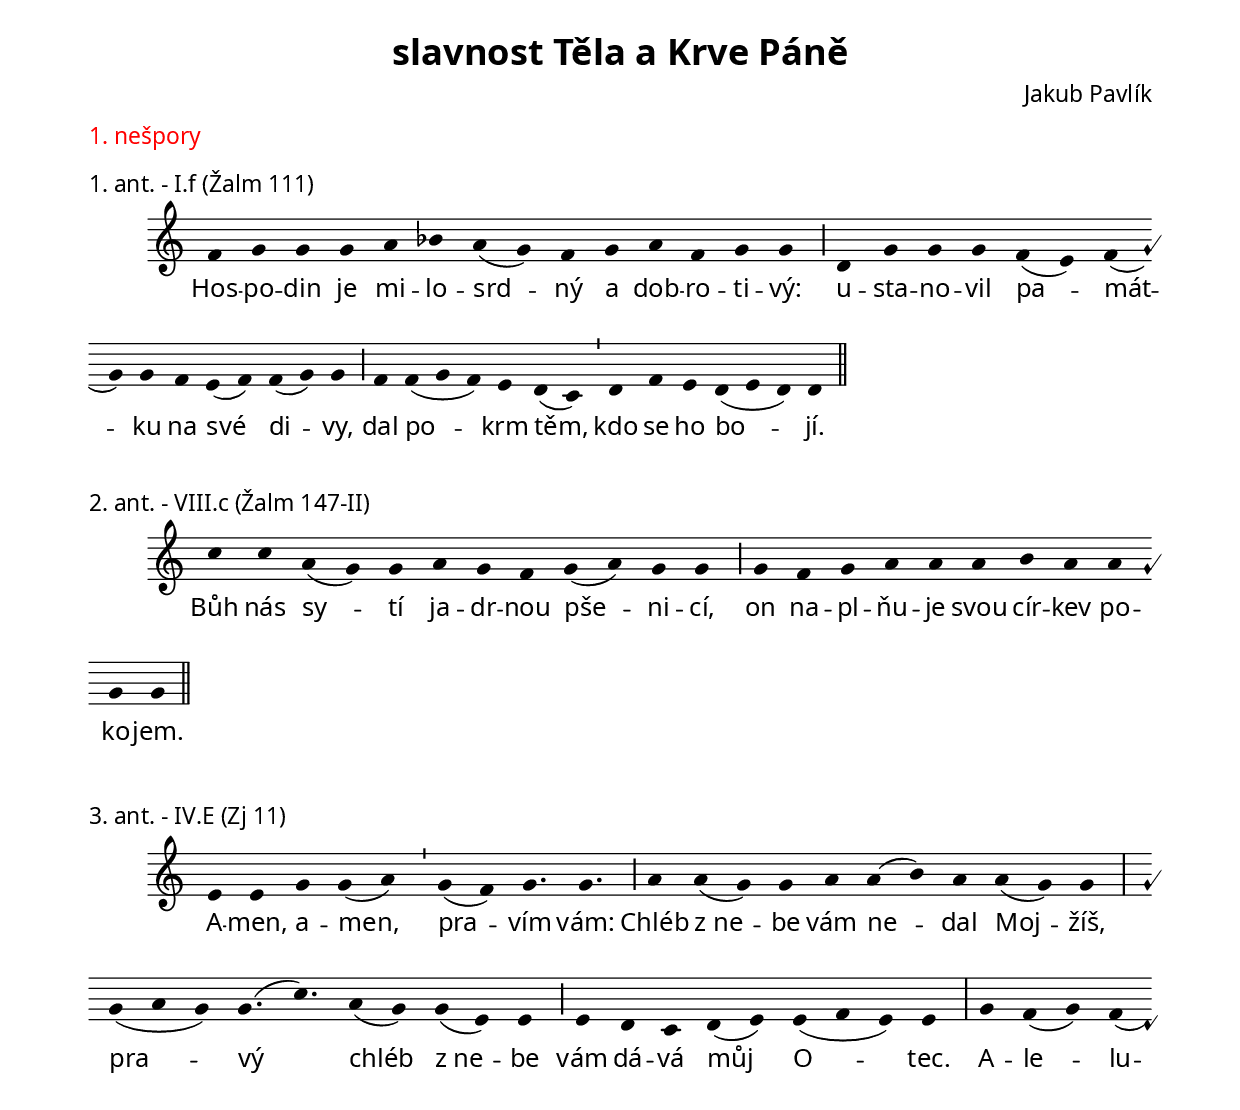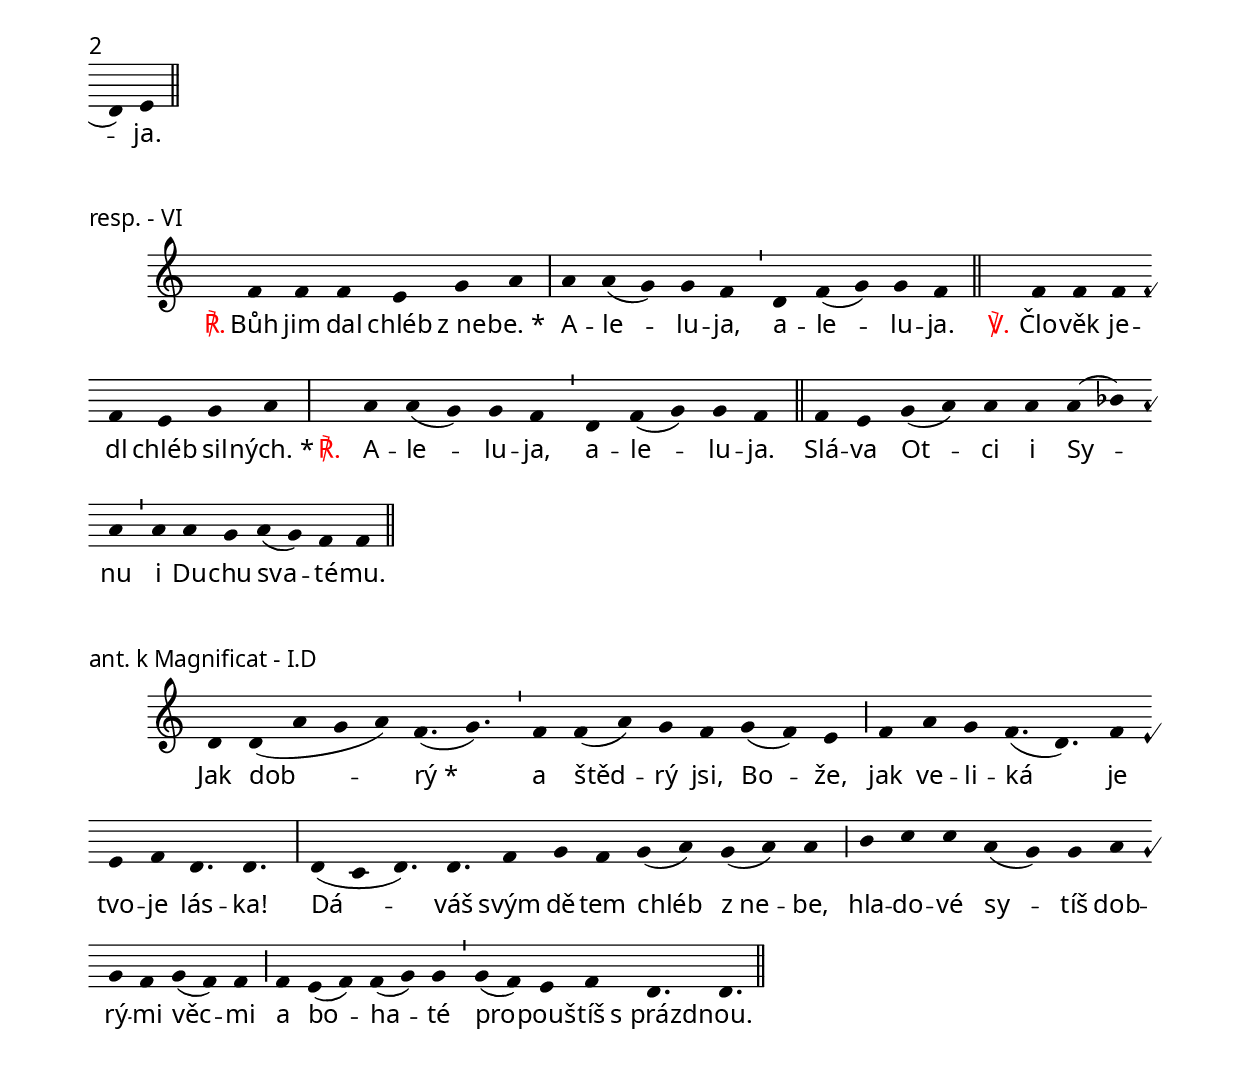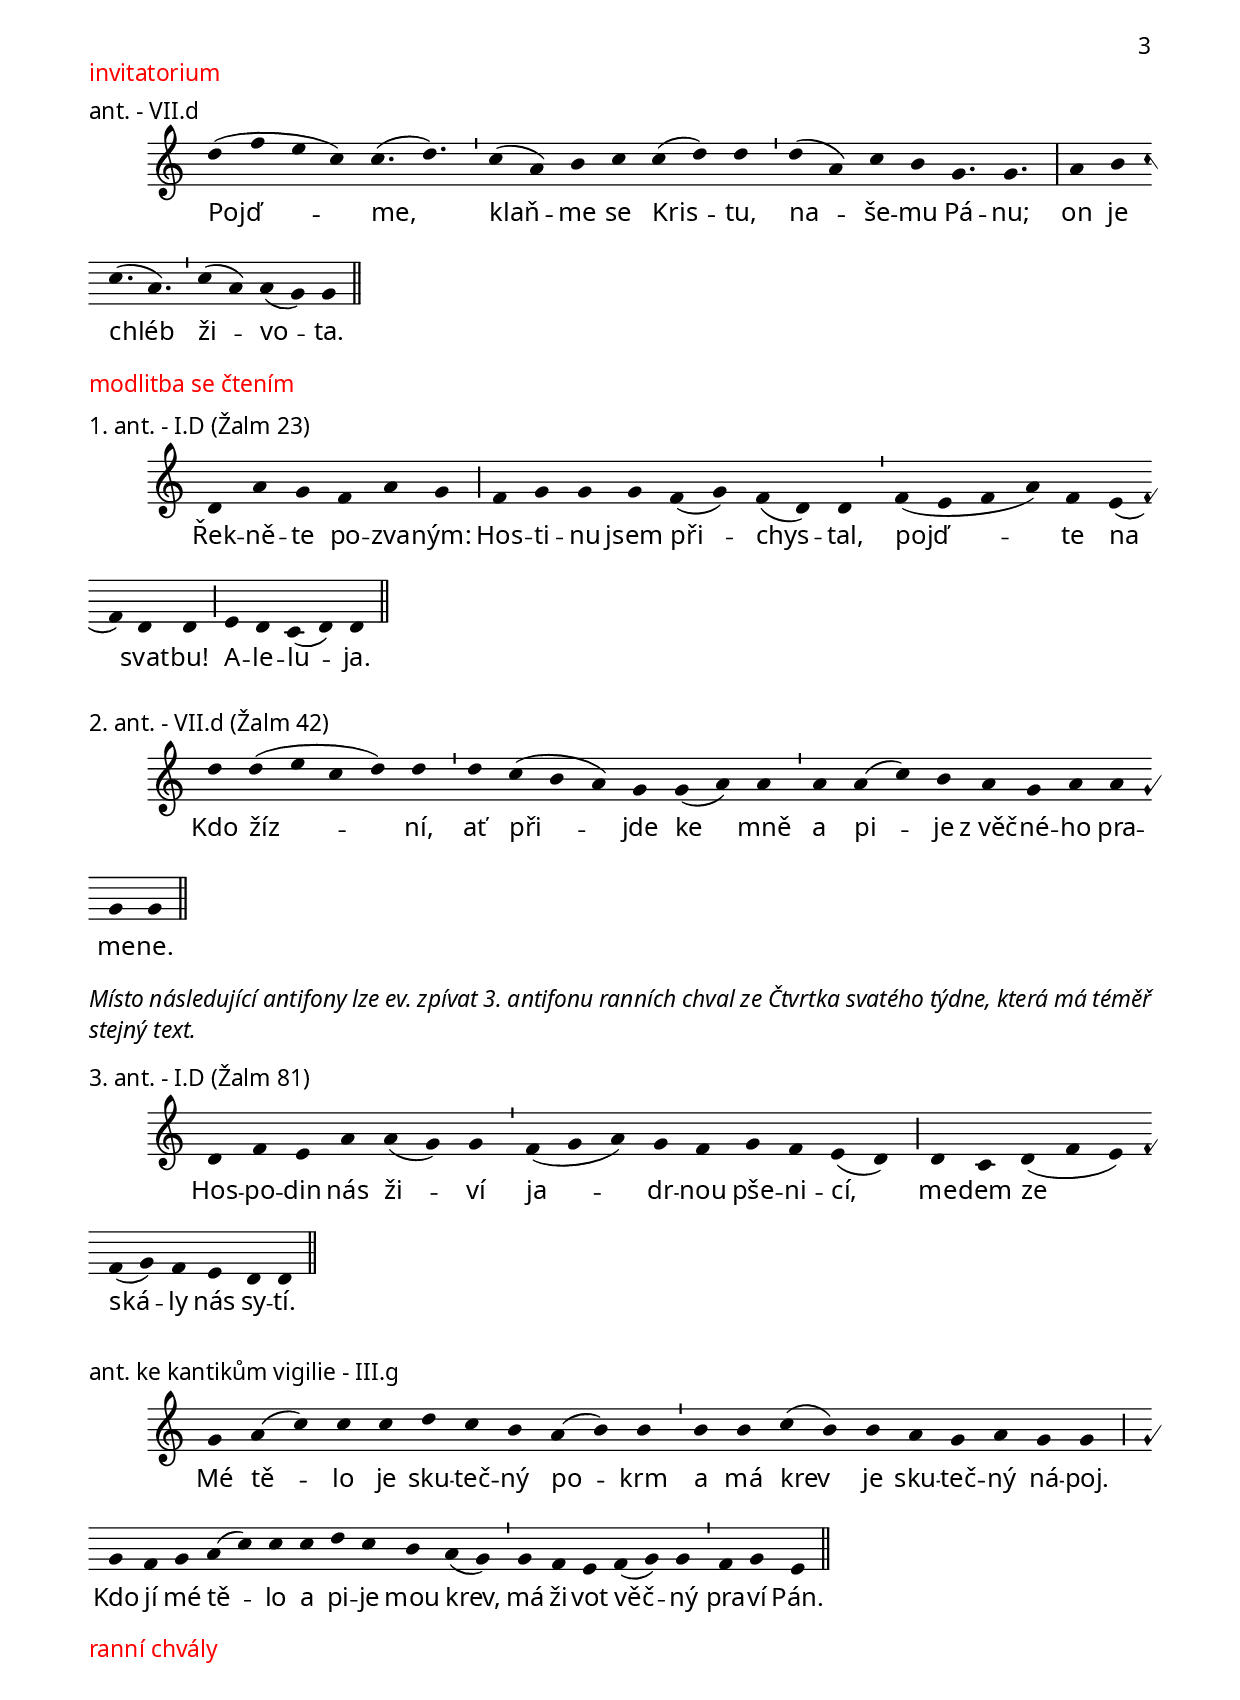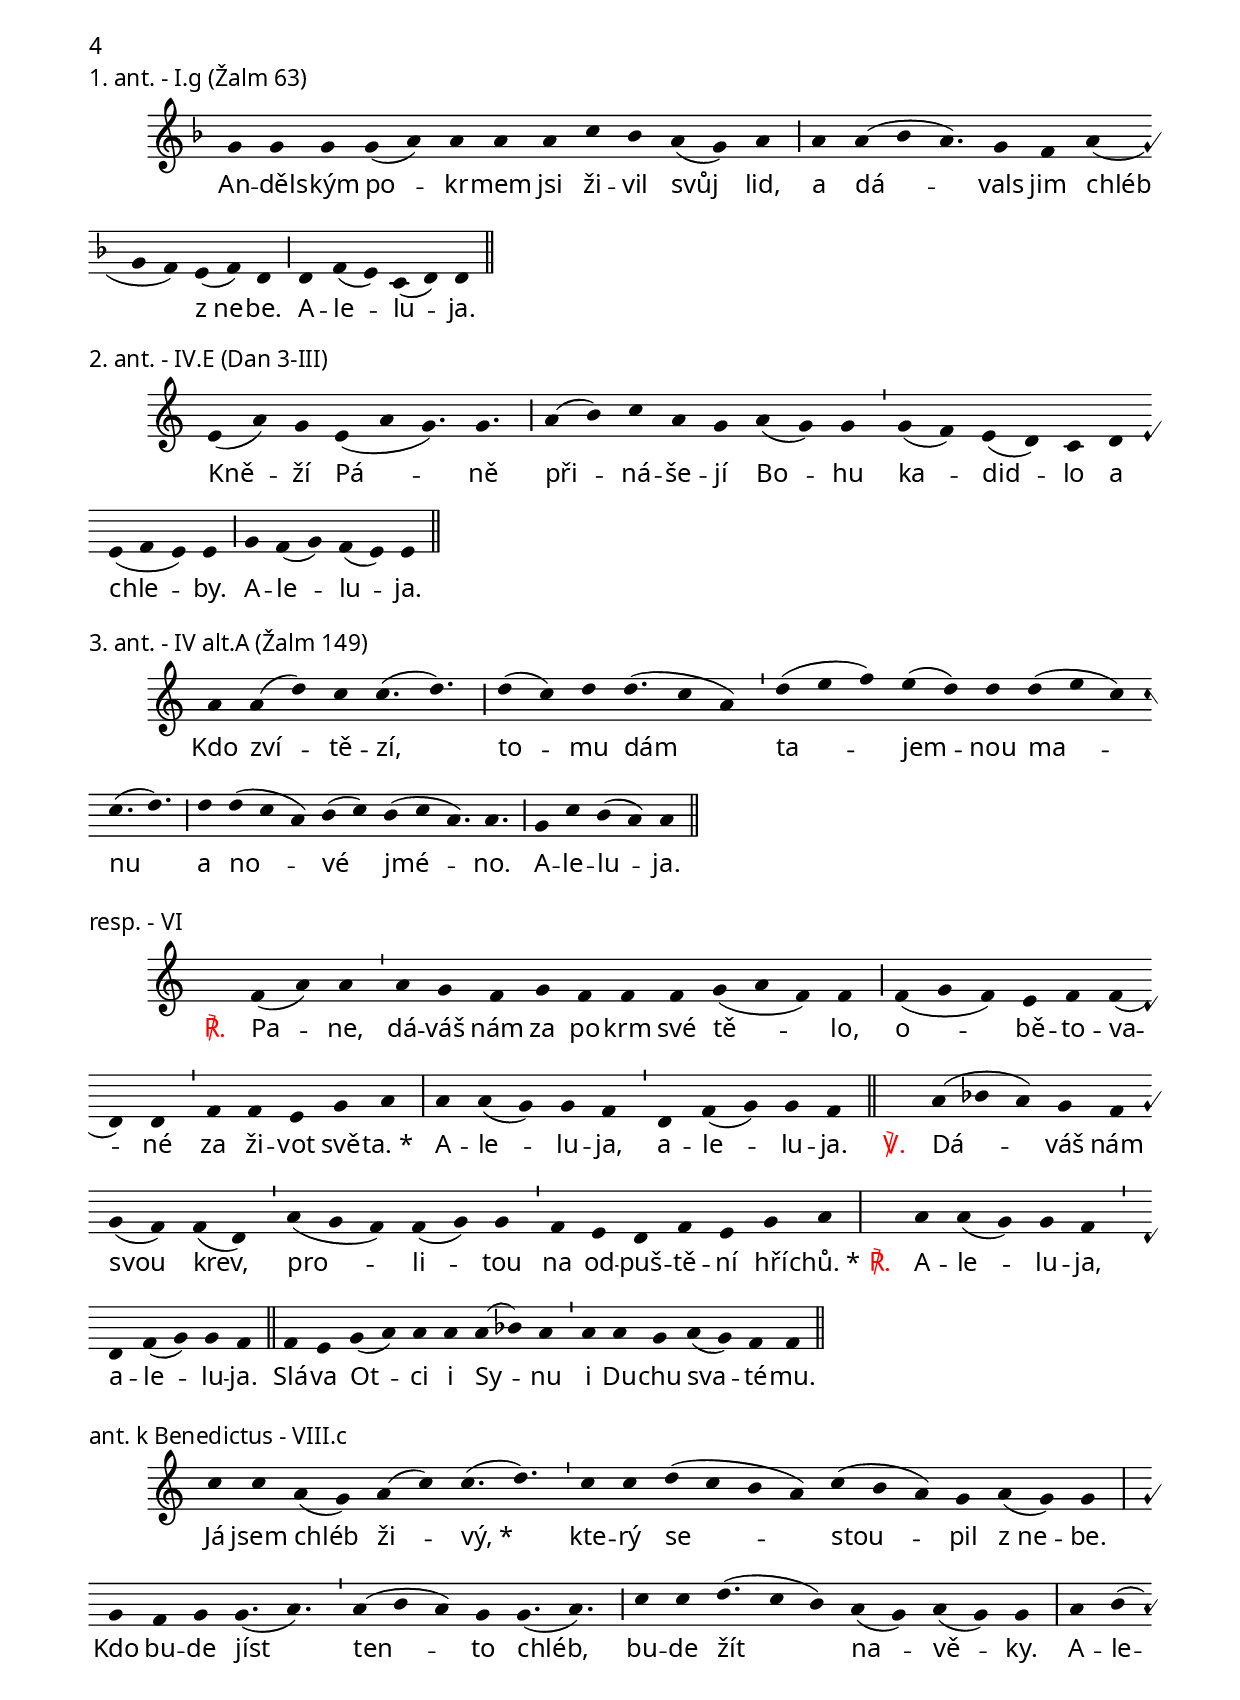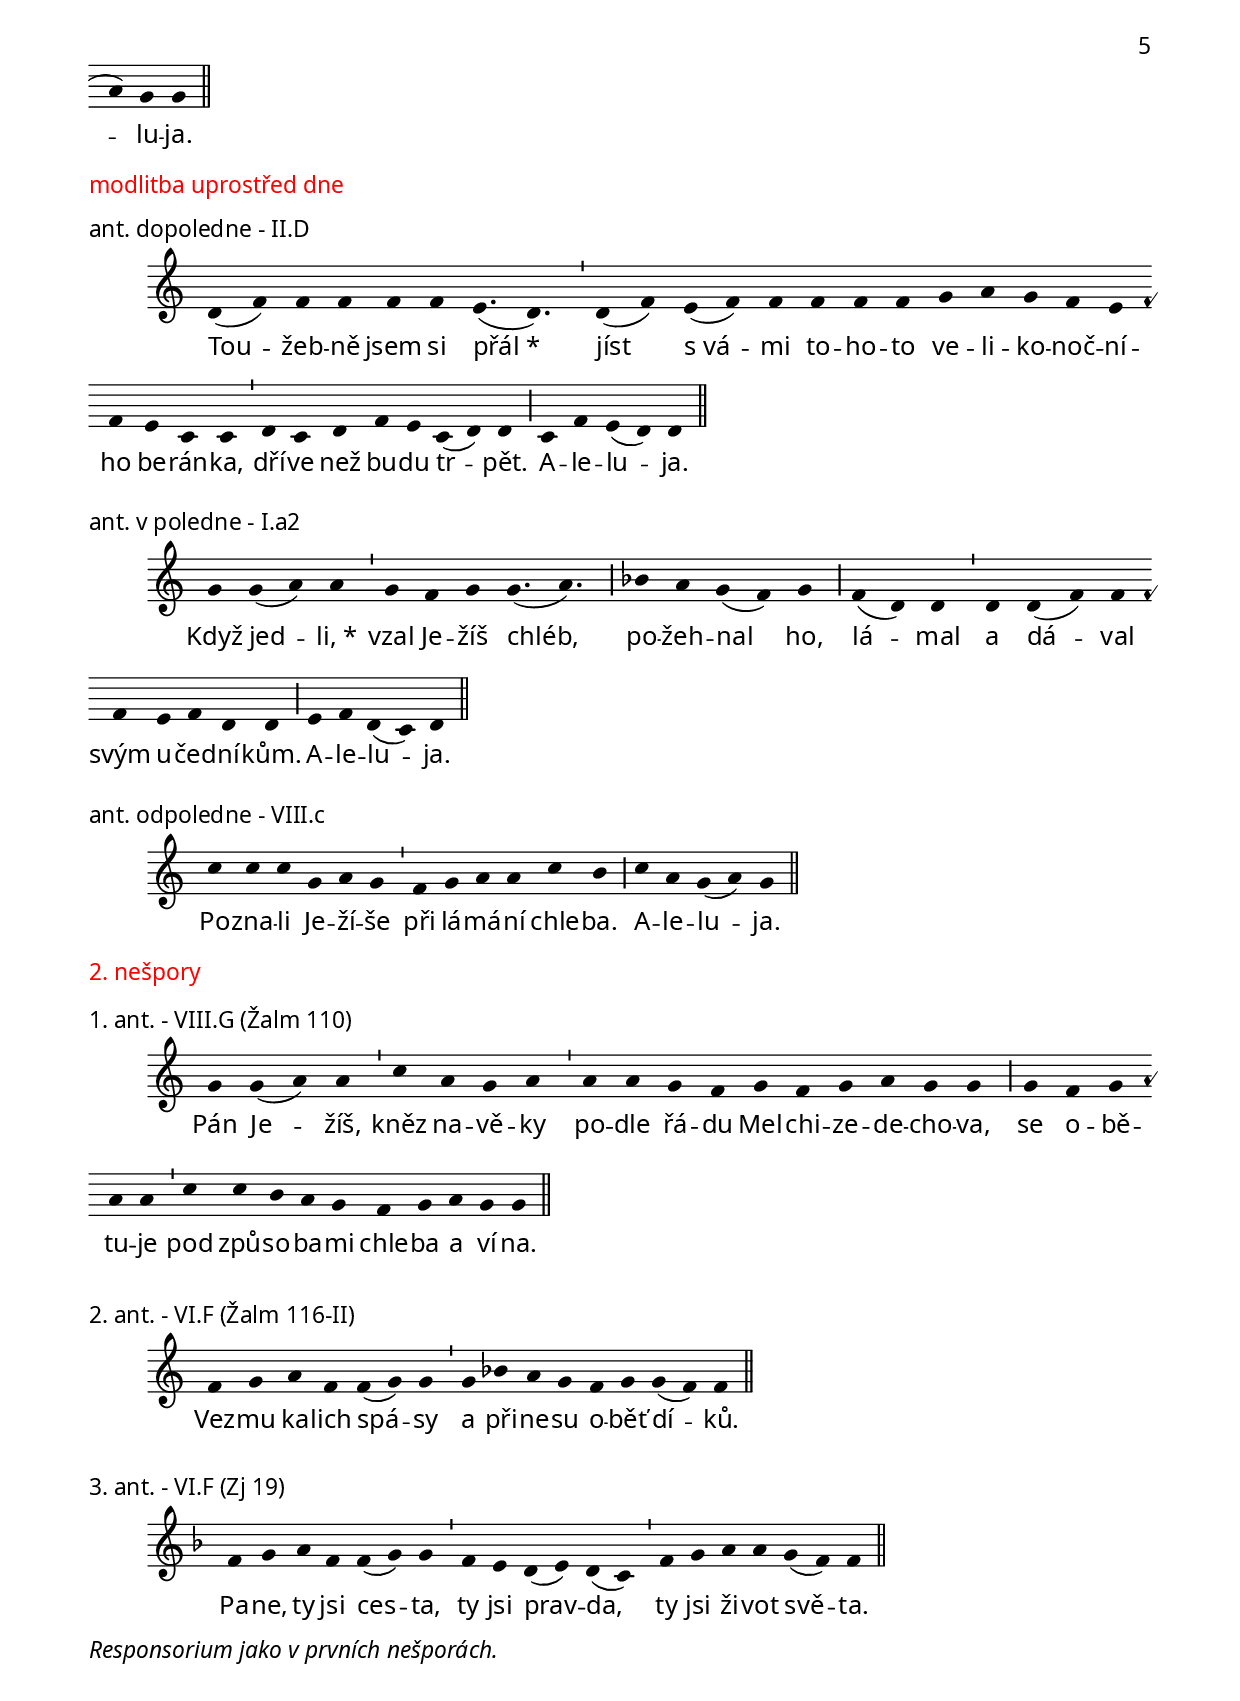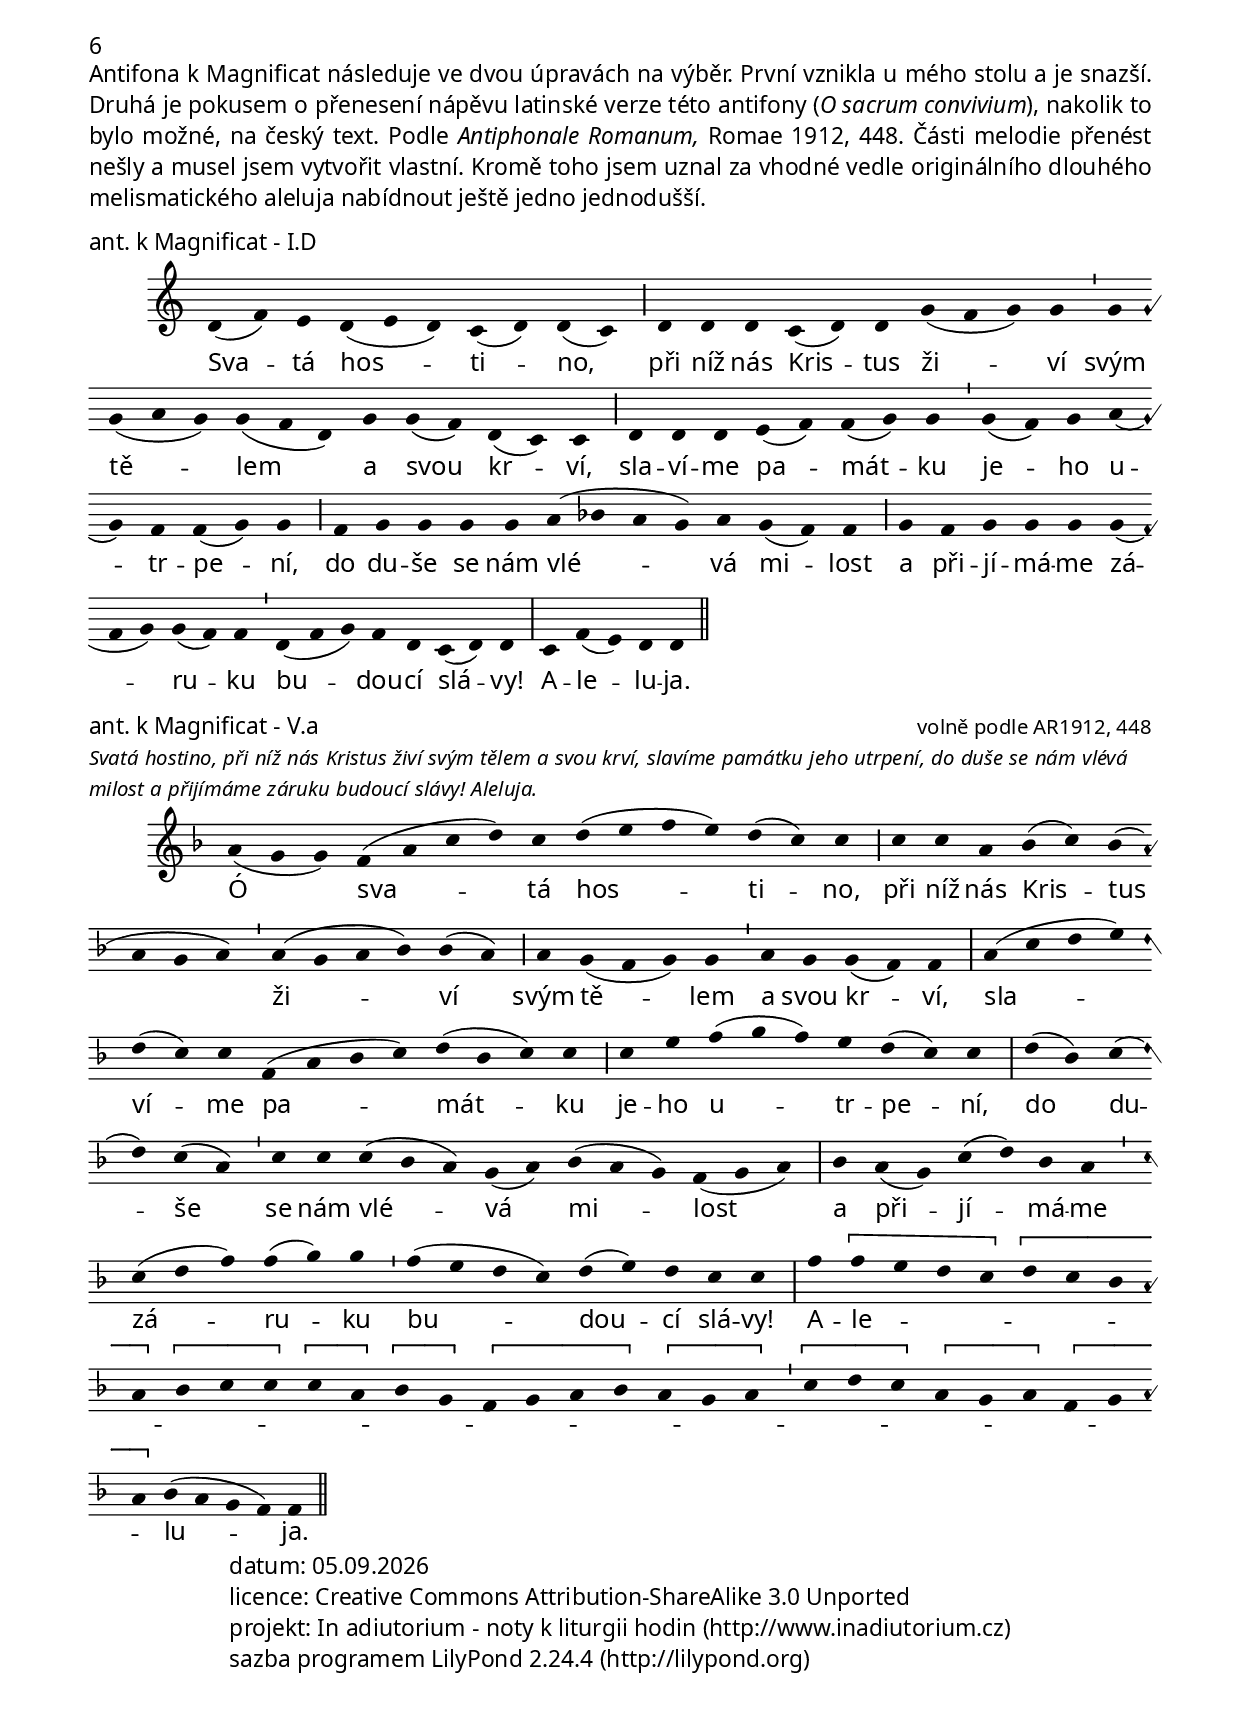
\version "2.18.0"

\header {
  title = "slavnost Těla a Krve Páně"
  composer = "Jakub Pavlík"
}

\include "spolecne.ly"
\include "dilyresponsorii.ly"

\markup {\nadpisHodinka {"1. nešpory"}}

\score {
  \relative c' {
    \choralniRezim
    f g g g a4 bes a( g) f g a f g g \barMaior
    d g g g f( e) f( g) g f e( f) f( g) g \barMaior
    f f( g f) e d( c) \barMin d f e d( e d) d \barFinalis
  }
  \addlyrics {
    Hos -- po -- din je mi -- lo -- srd -- ný a dob -- ro -- ti -- vý:
    u -- sta -- no -- vil pa -- mát -- ku na své di -- vy,
    dal po -- krm těm, kdo se ho bo -- jí.
  }
  \header {
    quid = "1. ant."
    modus = "I"
    differentia = "f"
    psalmus = "Žalm 111"
    id = "1ne-a1"
    piece = \markup {\sestavTitulek}
  }
}

\score {
  \relative c'' {
    \choralniRezim
    c4 c a( g) g a g f g( a) g g \barMaior
    g f g a a a b a a g g \barFinalis
  }
  \addlyrics {
    Bůh nás sy -- tí ja -- dr -- nou pše -- ni -- cí,
    on na -- pl -- ňu -- je svou cír -- kev po -- ko -- jem.
  }
  \header {
    quid = "2. ant."
    modus = "VIII"
    differentia = "c"
    psalmus = "Žalm 147-II"
    id = "1ne-a2"
    piece = \markup {\sestavTitulek}
  }
}

\score {
  \relative c' {
    \choralniRezim
    e4 e g g( a) \barMin g( f) g4. g \barMaior
    a4 a( g) g a a( b) a a( g) g \barMax
    g( a g) g4.( c) a4( g) g( e) e \barMaior
    e d c d( e) e( f e) e \barMax
    g f( g) f( d) e \barFinalis
  }
  \addlyrics {
    A -- men, a -- men, pra -- vím vám:
    Chléb z_ne -- be vám ne -- dal Moj -- žíš,
    pra -- vý chléb z_ne -- be vám dá -- vá můj O -- tec.
    A -- le -- lu -- ja.
  }
  \header {
    quid = "3. ant."
    modus = "IV"
    differentia = "E"
    psalmus = "Zj 11"
    id = "1ne-a3"
    piece = \markup {\sestavTitulek}
  }
}

\score {
  \relative c' {
    \choralniRezim

    % R
    \neviditelna f
    f4 f f e g a \barMax
    \respVIalelujaResponsum \barFinalis
    % V
    \neviditelna f
    f4 f f f e g a \barMax
    % R
    \neviditelna a
    \respVIalelujaResponsum \barFinalis
    % Slava
    \respVIalelujaDoxologie \barFinalis
  }
  \addlyrics {
    \Response Bůh jim dal chléb z_ne -- be._*
    A -- le -- lu -- ja, a -- le -- lu -- ja.
    \Verse Člo -- věk je -- dl chléb sil -- ných._*
    \Response A -- le -- lu -- ja, a -- le -- lu -- ja.
    \textRespDoxologie
  }
  \header {
    quid = "resp."
    modus = "VI"
    id = "1ne-resp"
    piece = \markup {\sestavTitulekResp}
  }
}

\score {
  \relative c' {
    \choralniRezim
    d4 d( a' g a) f4.( g) \barMin f4 f( a) g f g( f) e \barMaior
    f a g f4.( d) f4 e f d4. d \barMax

    d4( c d4.) d f4 g f g( a) g( a) a \barMaior
    b c c a( g) g a g f g( f) f \barMaior
    f e( f) f( g) g \barMin g( f) e f d4. d \barFinalis
  }
  \addlyrics {
    Jak dob -- rý_* a štěd -- rý jsi, Bo -- že,
    jak ve -- li -- ká je tvo -- je lás -- ka!

    Dá -- váš svým dě -- tem chléb z_ne -- be,
    hla -- do -- vé sy -- tíš dob -- rý -- mi věc -- mi
    a bo -- ha -- té pro -- pouš -- tíš s_prázd -- nou.
  }
  \header {
    quid = "ant. k Magnificat"
    modus = "I"
    differentia = "D"
    psalmus = ""
    id = "1ne-amag"
    piece = \markup {\sestavTitulekBezZalmu}
  }
}

\pageBreak % ZLOM

\markup {\nadpisHodinka {"invitatorium"}}

\score {
  \relative c'' {
    \choralniRezim
    d4( f e c) c4.( d) \barMin
    c4( a) b c c( d) d \barMin
    d4( a) c b g4. g \barMax
    a4 b c4.( a) \barMin c4( a) a( g) g \barFinalis
  }
  \addlyrics {
    Pojď -- me, klaň -- me se Kris -- tu, na -- še -- mu Pá -- nu;
    on je chléb ži -- vo -- ta.
  }
  \header {
    quid = "ant."
    modus = "VII"
    differentia = "d"
    psalmus = ""
    id = "invit"
    piece = \markup {\sestavTitulekBezZalmu}
  }
}

\markup {\nadpisHodinka {"modlitba se čtením"}}

\score {
  \relative c' {
    \choralniRezim
    d4 a' g f a g \barMaior
    f g g g f( g) f( d) d \barMin
    f( e f a) f e( f) d d \barMaior
    e d c( d) d \barFinalis
  }
  \addlyrics {
    Řek -- ně -- te po -- zva -- ným:
    Hos -- ti -- nu jsem při -- chys -- tal,
    pojď -- te na svat -- bu!
    A -- le -- lu -- ja.
  }
  \header {
    quid = "1. ant."
    modus = "I"
    differentia = "D"
    psalmus = "Žalm 23"
    placet = "část _pojďte ..._ na předchozí co do spádu úplně dobře nenavazuje."
    id = "mc-a1"
    piece = \markup {\sestavTitulek}
  }
}

\score {
  \relative c'' {
    \choralniRezim
    d d( e c d) d \barMin
    d c( b a) g g( a) a \barMin
    a a( c) b a g a a g g \barFinalis
  }
  \addlyrics {
    Kdo žíz -- ní,
    ať při -- jde ke mně
    a pi -- je z_věč -- né -- ho pra -- me -- ne.
  }
  \header {
    quid = "2. ant."
    modus = "VII"
    differentia = "d"
    psalmus = "Žalm 42"
    fial = "mezidobi_nejsvsrdce.ly#rch-a1?cast, upravena"
    placet = "se závěrem si zkusit trochu pohrát"
    id = "mc-a2"
    piece = \markup {\sestavTitulek}
  }
}

\markup\justify\italic{
  Místo následující antifony lze ev. zpívat
  3. antifonu ranních chval ze Čtvrtka svatého týdne,
  která má téměř stejný text.
}

\score {
  \relative c' {
    \choralniRezim
    d4 f e a a( g) g \barMin f( g a) g f g f e( d) \barMaior
    d c d( f e) f( g) f e d d \barFinalis
  }
  \addlyrics {
    Hos -- po -- din nás ži -- ví ja -- dr -- nou pše -- ni -- cí,
    me -- dem ze ská -- ly nás sy -- tí.
  }
  \header {
    quid = "3. ant."
    modus = "I"
    differentia = "D"
    psalmus = "Žalm 81"
    id = "mc-a3"
    notitia = "snadno by se dala textově a hudebně sjednotit s jednou
    již existující skupinou textově příbuzných antifon, ale záměrně jsem to neudělal"
    piece = \markup {\sestavTitulek}
  }
}

\score {
  \relative c'' {
    \choralniRezim
    g4 a( c) c c d c b a( b) b \barMin
    b b c( b) b a g a g g \barMaior
    g f g a( c) c c d c b a( g) \barMin
    g f e f( g) g \barMin
    f g e \barFinalis
  }
  \addlyrics {
    Mé tě -- lo je sku -- teč -- ný po -- krm
    a má krev je sku -- teč -- ný ná -- poj.
    Kdo jí mé tě -- lo a pi -- je mou krev,
    má ži -- vot věč -- ný
    pra -- ví Pán.
  }
  \header {
    quid = "ant. ke kantikům vigilie"
    modus = "III"
    differentia = "g"
    psalmus = ""
    fial = "antifony/mezidobi_nedeleB_11_20.ly#ne20b-rch-ben?zacatek"
    id = "mc-avig"
    piece = \markup {\sestavTitulekBezZalmu}
  }
}

\markup {\nadpisHodinka {"ranní chvály"}}

\score {
  \relative c'' {
    \choralniRezim
    \key f \major
    g4 g g g( a) a a a c bes a( g) a \barMaior
    a a( bes a4.) g4 f a( g f) e( f) d \barMaior
    d f( e) c( d) d \barFinalis
  }
  \addlyrics {
    An -- děl -- ským po -- kr -- mem jsi ži -- vil svůj lid,
    a dá -- vals jim chléb z_ne -- be.
    A -- le -- lu -- ja.
  }
  \header {
    quid = "1. ant."
    modus = "I"
    differentia = "g"
    psalmus = "Žalm 63"
    id = "rch-a1"
    piece = \markup {\sestavTitulek}
  }
}

\score {
  \relative c' {
    \choralniRezim
    e4( a) g e( a g4.) g \barMaior
    a4( b) c a g a( g) g \barMin
    g( f) e( d) c d e( f e) e \barMaior
    g f( g) f( e) e \barFinalis
  }
  \addlyrics {
    Kně -- ží Pá -- ně
    při -- ná -- še -- jí Bo -- hu ka -- did -- lo a chle -- by.
    A -- le -- lu -- ja.
  }
  \header {
    quid = "2. ant."
    modus = "IV"
    differentia = "E"
    psalmus = "Dan 3-III"
    id = "rch-a2"
    piece = \markup {\sestavTitulek}
  }
}

\score {
  \relative c'' {
    \choralniRezim
    a4 a( d) c c4.( d) \barMaior
    d4( c) d d4.( c4 a) \barMin d( e f) e( d) d d( e c) c4.( d) \barMaior
    d4 d( c a) b( c) b( c a4.) a \barMaior
    g4 c b( a) a \barFinalis
  }
  \addlyrics {
    Kdo zví -- tě -- zí,
    to -- mu dám ta -- jem -- nou ma -- nu
    a no -- vé jmé -- no.
    A -- le -- lu -- ja.
  }
  \header {
    quid = "3. ant."
    modus = "IV alt"
    differentia = "A"
    psalmus = "Žalm 149"
    placet = "zdá se přetížená melismaty; závěr od _nové_ dále je poněkud nelibý"
    id = "rch-a3"
    piece = \markup {\sestavTitulek}
  }
}

\score {
  \relative c' {
    \choralniRezim

    % R
    \neviditelna f
    f4( a) a \barMin a g f g f f f g( a f) f \barMaior f( g f) e f f( d) d \barMin f f e g a \barMax
    \respVIalelujaResponsum \barFinalis
    % V
    \neviditelna f
    a( bes a) g f g( f) f( d) \barMin a'( g f) f( g) g \barMin f e d f e g a \barMax
    % R
    \neviditelna a
    \respVIalelujaResponsum \barFinalis
    % Slava
    \respVIalelujaDoxologie \barFinalis
  }
  \addlyrics {
    \Response Pa -- ne, dá -- váš nám za po -- krm své tě -- lo, o -- bě -- to -- va -- né za ži -- vot svě -- ta._*
    A -- le -- lu -- ja, a -- le -- lu -- ja.
    \Verse Dá -- váš nám svou krev, pro -- li -- tou na od -- puš -- tě -- ní hří -- chů._*
    \Response A -- le -- lu -- ja, a -- le -- lu -- ja.
    \textRespDoxologie
  }
  \header {
    quid = "resp."
    modus = "VI"
    id = "rch-resp"
    piece = \markup {\sestavTitulekResp}
  }
}

\score {
  \relative c'' {
    \choralniRezim
    c4 c a( g) a( c) c4.( d) \barMin c4 c d( c b a) c( b a) g a( g) g \barMax
    g f g g4.( a) \barMin a4( b a) g g4.( a) \barMaior c4 c d4.( c4 b) a( g) a( g) g \barMax
    a b( a) g g \barFinalis
  }
  \addlyrics {
    Já jsem chléb ži -- vý,_* kte -- rý se -- stou -- pil z_ne -- be.
    Kdo bu -- de jíst ten -- to chléb, bu -- de žít na -- vě -- ky.
    A -- le -- lu -- ja.
  }
  \header {
    quid = "ant. k Benedictus"
    modus = "VIII"
    differentia = "c"
    psalmus = ""
    id = "rch-aben"
    piece = \markup {\sestavTitulekBezZalmu}
  }
}

\markup {\nadpisHodinka {"modlitba uprostřed dne"}}

\score {
  \relative c' {
    \choralniRezim
    d4( f) f f f f e4.( d) \barMin
    d4( f) e( f) f f f f g a g f e f e c c \barMin
    d c d f e c( d) d \barMaior
    c f e( d) d \barFinalis
  }
  \addlyrics {
    Tou -- žeb -- ně jsem si přál_*
    jíst s_vá -- mi to -- ho -- to ve -- li -- ko -- noč -- ní -- ho be -- rán -- ka,
    dří -- ve než bu -- du tr -- pět.
    A -- le -- lu -- ja.
  }
  \header {
    quid = "ant. dopoledne"
    modus = "II"
    differentia = "D"
    psalmus = ""
    id = "up-tercie"
    fons = "Svatý týden, čtvrtek, ad Benedictus; přidáno aleluja"
    fial = "pust_svatytyden.ly#ct-rch-aben?+aleluja"
    piece = \markup {\sestavTitulekBezZalmu}
  }
}

\score {
  \relative c'' {
    \choralniRezim
    g4 g( a) a \barMin g f g g4.( a) \barMaior
    bes4 a g( f) g \barMaior
    f( d) d \barMin d d( f) f f e f d d \barMaior
    e f d( c) d \barFinalis
  }
  \addlyrics {
    Když jed -- li,_* vzal Je -- žíš chléb,
    po -- žeh -- nal ho,
    lá -- mal a dá -- val svým u -- čed -- ní -- kům.
    A -- le -- lu -- ja.
  }
  \header {
    quid = "ant. v poledne"
    modus = "I"
    differentia = "a2"
    psalmus = ""
    id = "up-sexta"
    fial = "pust_triduum.ly#ct-nesp-mag?+aleluja"
    piece = \markup {\sestavTitulekBezZalmu}
  }
}

\score {
  \relative c'' {
    \choralniRezim
    c4 c c g a g \barMin
    f g a a c b \barMaior
    c a g( a) g \barFinalis
  }
  \addlyrics {
    Po -- zna -- li Je -- ží -- še
    při lá -- má -- ní chle -- ba.
    A -- le -- lu -- ja.
  }
  \header {
    quid = "ant. odpoledne"
    modus = "VIII"
    differentia = "c"
    psalmus = ""
    id = "up-nona"
    piece = \markup {\sestavTitulekBezZalmu}
  }
}

\markup {\nadpisHodinka {"2. nešpory"}}

\score {
  \relative c'' {
    \choralniRezim
    g4 g( a) a \barMin
    c a g a \barMin
    a a g f g f g a g g \barMaior
    g f g a a \barMin
    c c b a g f g a g g \barFinalis
  }
  \addlyrics {
    Pán Je -- žíš,
    kněz na -- vě -- ky
    po -- dle řá -- du Mel -- chi -- ze -- de -- cho -- va,
    se o -- bě -- tu -- je
    pod způ -- so -- ba -- mi chle -- ba a ví -- na.
  }
  \header {
    quid = "1. ant."
    modus = "VIII"
    differentia = "G"
    psalmus = "Žalm 110"
    id = "2ne-a1"
    piece = \markup {\sestavTitulek}
  }
}

\score {
  \relative c' {
    \choralniRezim
    f4 g a f f( g) g \barMin
    g bes a g f g g( f) f \barFinalis
  }
  \addlyrics {
    Vez -- mu ka -- lich spá -- sy
    a při -- ne -- su o -- běť dí -- ků.
  }
  \header {
    quid = "2. ant."
    modus = "VI"
    differentia = "F"
    psalmus = "Žalm 116-II"
    id = "2ne-a2"
    piece = \markup {\sestavTitulek}
  }
}

\score {
  \relative c' {
    \key f \major
    \choralniRezim
    f4 g a f f( g) g \barMin
    f e d( e) d( c) \barMin
    f g a a g( f) f \barFinalis
  }
  \addlyrics {
    Pa -- ne, ty jsi ces -- ta,
    ty jsi prav -- da,
    ty jsi ži -- vot svě -- ta.
  }
  \header {
    quid = "3. ant."
    modus = "VI"
    differentia = "F"
    psalmus = "Zj 19"
    id = "2ne-a3"
    piece = \markup {\sestavTitulek}
  }
}

\markup\italic{Responsorium jako v prvních nešporách.}

\pageBreak

\markup\justify{Antifona k Magnificat následuje ve dvou úpravách
na výběr. První vznikla u mého stolu a je snazší.
Druhá je pokusem o přenesení nápěvu latinské verze této antifony
\concat{( \italic{"O sacrum convivium"} ),} nakolik to bylo možné,
na český text. Podle \italic{Antiphonale Romanum,} Romae 1912, 448.

Části melodie přenést nešly a musel jsem vytvořit
vlastní. Kromě toho jsem uznal za vhodné vedle originálního
dlouhého melismatického aleluja nabídnout ještě jedno jednodušší.}

\score {
  \relative c' {
    \choralniRezim
    d( f) e d( e d) c( d) d( c) \barMaior
    d d d c( d) d g( f g) g \barMin g g( a g) g( f d) g g( f) d( c) c \barMaior
    d d d e( f) f( g) g \barMin g( f) g a( g) f f( g) g \barMaior
    f g g g g a( bes a g) a g( f) f \barMaior
    g f g g g g( f g) g( f) f \barMin d( f g) f d c( d) d \barMax
    c f( e) d d \barFinalis
  }
  \addlyrics {
    % Jedno dlouhe rozvite osloveni - bez jakehokoli nasledneho
    % sdeleni.
    Sva -- tá hos -- ti -- no,
    při níž nás Kris -- tus ži -- ví svým tě -- lem a svou kr -- ví,
    sla -- ví -- me pa -- mát -- ku je -- ho u -- tr -- pe -- ní,
    do du -- še se nám vlé -- vá mi -- lost
    a při -- jí -- má -- me zá -- ru -- ku bu -- dou -- cí slá -- vy!
    A -- le -- lu -- ja.
  }
  \header {
    quid = "ant. k Magnificat"
    modus = "I"
    differentia = "D"
    psalmus = ""
    placet = "na více místech působí ploše; obzvlášť divná je část _a přijímáme záruku_"
    id = "2ne-amag-var1"
    piece = \markup {\sestavTitulekBezZalmu}
  }
}

\score {
  \relative c'' {
    \choralniRezim
    \key f \major
    a4( g g) f4( a c d) c d( e f e) d( c) c \barMaior
    c c a bes( c) bes( a g a) \barMin a( g a bes) bes( a) \barMaior a g( f g) g \barMin a g g( f) f \barMax

    a( c d e) d( c) c f,( a bes c) d( bes c) c \barMaior
    c e f( g f) e d( c) c \barMax

    d( bes) c( d) c( a) \barMin c c c( bes a) g( a)
    bes( a g) f( g a) \barMax

    bes a( g) c( d) bes a \barMin
    c( d f) f( g) g \barMin f( e d c) d( e) d c c \barMax

    f
    \once \override Slur.stencil = ##f
    \[ f( e d c \] \[ d c bes a \] \[ bes c c \] \[ c a \] \[ bes g \]  \[ f g a bes \] \[ a g a \] \barMin
    \[ c d c \] \[ a g a \] \[ f g a) \]
    bes( a g f) f \barFinalis
  }
  \addlyrics {
    % Jedno dlouhe rozvite osloveni - bez jakehokoli nasledneho
    % sdeleni.
    Ó sva -- tá hos -- ti -- no,
    při níž nás Kris -- tus ži -- ví svým tě -- lem a svou kr -- ví,

    sla -- ví -- me pa -- mát -- ku je -- ho u -- tr -- pe -- ní,

    do du -- še se nám vlé -- vá mi -- lost

    a při -- jí -- má -- me zá -- ru -- ku bu -- dou -- cí slá -- vy!

    A -- le -- lu -- ja.
  }
  \header {
    textus_approbatus = "Svatá hostino,
    při níž nás Kristus živí svým tělem a svou krví,
    slavíme památku jeho utrpení,
    do duše se nám vlévá milost
    a přijímáme záruku budoucí slávy! Aleluja."
    fons_externus = "volně podle AR1912, 448"
    quid = "ant. k Magnificat"
    modus = "V"
    differentia = "a"
    psalmus = ""
    id = "2ne-amag-var2"
    piece = \markup {\sestavTitulekBezZalmu}
  }
}
